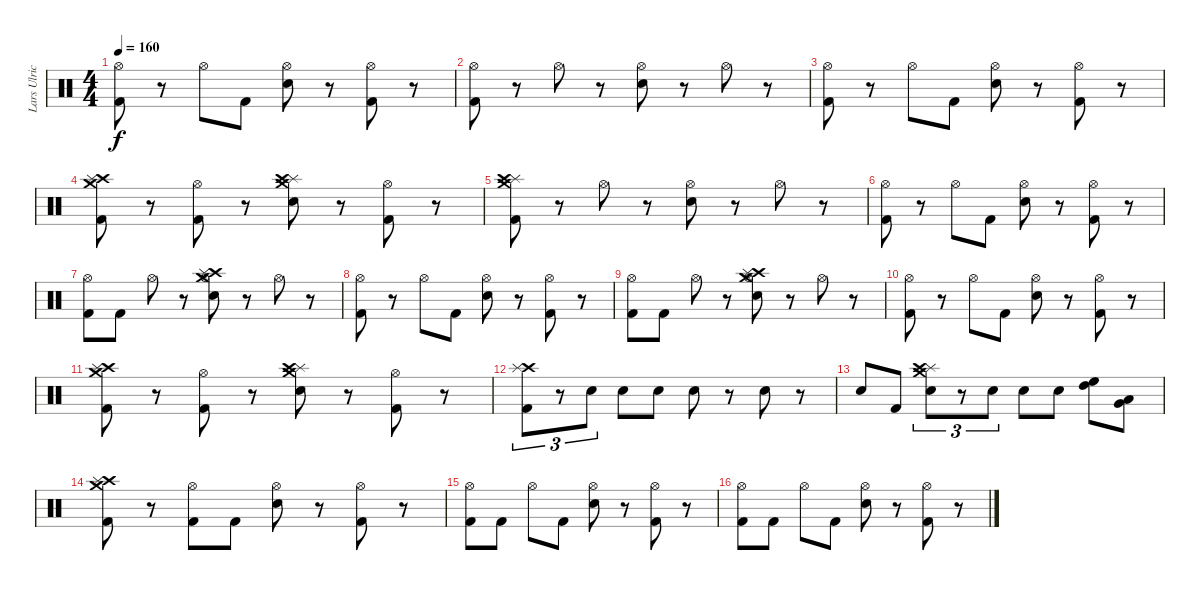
\track ("Lars Ulrich" "Lars Ulric") {instrument percussion}
\staff {score}
\articulation defaults
\ts (4 4)
\tempo 160
\clef neutral
\ks c
("Hi-Hat (open)" "Kick (hit) 2").8{dy f} r.8 "Hi-Hat (open)".8 "Kick (hit) 2".8 ("Hi-Hat (open)" "Snare (hit) 2").8 r.8 ("Hi-Hat (open)" "Kick (hit) 2").8 r.8 |
("Hi-Hat (open)" "Kick (hit) 2").8 r.8 "Hi-Hat (open)".8 r.8 ("Hi-Hat (open)" "Snare (hit) 2").8 r.8 "Hi-Hat (open)".8 r.8 |
("Hi-Hat (open)" "Kick (hit) 2").8 r.8 "Hi-Hat (open)".8 "Kick (hit) 2".8 ("Hi-Hat (open)" "Snare (hit) 2").8 r.8 ("Hi-Hat (open)" "Kick (hit) 2").8 r.8 |
("Crash medium (hit)" "Crash high (hit)" "Splash (hit)" "Kick (hit) 2").8 r.8 ("Kick (hit) 2" "Hi-Hat (open)").8 r.8 ("Crash medium (hit)" "Splash (hit)" "Crash high (hit)" "Snare (hit) 2").8 r.8 ("Kick (hit) 2" "Hi-Hat (open)").8 r.8 |
("Splash (hit)" "Crash medium (hit)" "Crash high (hit)" "Kick (hit) 2").8 r.8 "Hi-Hat (open)".8 r.8 ("Hi-Hat (open)" "Snare (hit) 2").8 r.8 "Hi-Hat (open)".8 r.8 |
("Hi-Hat (open)" "Kick (hit) 2").8 r.8 "Hi-Hat (open)".8 "Kick (hit) 2".8 ("Hi-Hat (open)" "Snare (hit) 2").8 r.8 ("Hi-Hat (open)" "Kick (hit) 2").8 r.8 |
("Hi-Hat (open)" "Kick (hit) 2").8 "Kick (hit) 2".8 "Hi-Hat (open)".8 r.8 ("Crash high (hit)" "Crash medium (hit)" "Splash (hit)" "Hi-Hat (open)" "Snare (hit) 2").8 r.8 "Hi-Hat (open)".8 r.8 |
("Hi-Hat (open)" "Kick (hit) 2").8 r.8 "Hi-Hat (open)".8 "Kick (hit) 2".8 ("Hi-Hat (open)" "Snare (hit) 2").8 r.8 ("Hi-Hat (open)" "Kick (hit) 2").8 r.8 |
("Hi-Hat (open)" "Kick (hit) 2").8 "Kick (hit) 2".8 "Hi-Hat (open)".8 r.8 ("Crash high (hit)" "Crash medium (hit)" "Splash (hit)" "Hi-Hat (open)" "Snare (hit) 2").8 r.8 "Hi-Hat (open)".8 r.8 |
("Hi-Hat (open)" "Kick (hit) 2").8 r.8 "Hi-Hat (open)".8 "Kick (hit) 2".8 ("Hi-Hat (open)" "Snare (hit) 2").8 r.8 ("Hi-Hat (open)" "Kick (hit) 2").8 r.8 |
("Crash medium (hit)" "Crash high (hit)" "Splash (hit)" "Kick (hit) 2").8 r.8 ("Kick (hit) 2" "Hi-Hat (open)").8 r.8 ("Crash medium (hit)" "Splash (hit)" "Crash high (hit)" "Snare (hit) 2").8 r.8 ("Kick (hit) 2" "Hi-Hat (open)").8 r.8 |
("Kick (hit) 2" "Crash high (hit)" "Splash (hit)").8{tu (3 2)} r.8{tu (3 2)} "Snare (hit) 2".8{tu (3 2)} "Snare (hit) 2".8 "Snare (hit) 2".8 "Snare (hit) 2".8 r.8 "Snare (hit) 2".8 r.8 |
"Snare (hit) 2".8 "Kick (hit) 2".8 ("Crash medium (hit)" "Splash (hit)" "Crash high (hit)" "Snare (hit) 2").8{tu (3 2)} r.8{tu (3 2)} "Snare (hit) 2".8{tu (3 2)} "Snare (hit) 2".8 "Snare (hit) 2".8 ("High Tom (hit)" "High Floor Tom (hit)").8 ("Very Low Tom (hit)" "Low Tom (hit)").8 |
("Crash high (hit)" "Splash (hit)" "Crash medium (hit)" "Kick (hit) 2").8 r.8 ("Hi-Hat (open)" "Kick (hit) 2").8 "Kick (hit) 2".8 ("Hi-Hat (open)" "Snare (hit) 2").8 r.8 ("Hi-Hat (open)" "Kick (hit) 2").8 r.8 |
("Hi-Hat (open)" "Kick (hit) 2").8 "Kick (hit) 2".8 "Hi-Hat (open)".8 "Kick (hit) 2".8 ("Hi-Hat (open)" "Snare (hit) 2").8 r.8 ("Hi-Hat (open)" "Kick (hit) 2").8 r.8 |
("Hi-Hat (open)" "Kick (hit) 2").8 "Kick (hit) 2".8 "Hi-Hat (open)".8 "Kick (hit) 2".8 ("Hi-Hat (open)" "Snare (hit) 2").8 r.8 ("Hi-Hat (open)" "Kick (hit) 2").8 r.8
